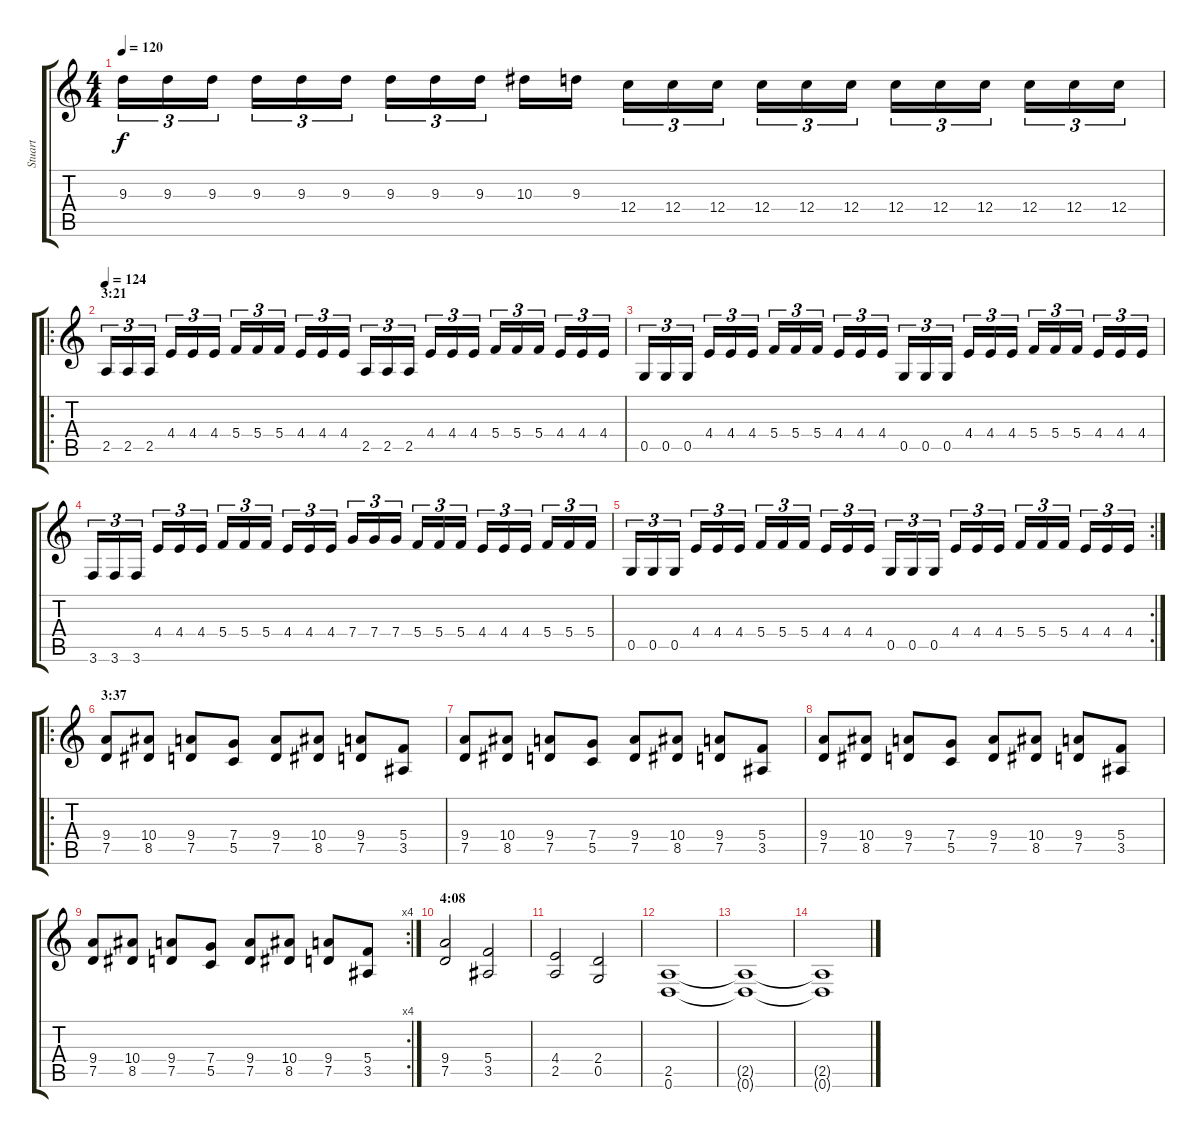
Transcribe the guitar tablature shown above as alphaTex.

\track ("Stuart" "Stuart") {instrument distortionguitar}
\staff {score tabs}
\tuning (D4 A3 F3 C3 G2 D2) {hide}
\ts (4 4)
\tempo 120
\clef g2
\ks c
9.3.16{tu (3 2) dy f} 9.3.16{tu (3 2)} 9.3.16{tu (3 2)} 9.3.16{tu (3 2)} 9.3.16{tu (3 2)} 9.3.16{tu (3 2)} 9.3.16{tu (3 2)} 9.3.16{tu (3 2)} 9.3.16{tu (3 2)} 10.3.16 9.3.16 12.4.16{tu (3 2)} 12.4.16{tu (3 2)} 12.4.16{tu (3 2)} 12.4.16{tu (3 2)} 12.4.16{tu (3 2)} 12.4.16{tu (3 2)} 12.4.16{tu (3 2)} 12.4.16{tu (3 2)} 12.4.16{tu (3 2)} 12.4.16{tu (3 2)} 12.4.16{tu (3 2)} 12.4.16{tu (3 2)} |
\ro
\section ("" "3:21")
\tempo 124
2.5.16{tu (3 2)} 2.5.16{tu (3 2)} 2.5.16{tu (3 2)} 4.4.16{tu (3 2)} 4.4.16{tu (3 2)} 4.4.16{tu (3 2)} 5.4.16{tu (3 2)} 5.4.16{tu (3 2)} 5.4.16{tu (3 2)} 4.4.16{tu (3 2)} 4.4.16{tu (3 2)} 4.4.16{tu (3 2)} 2.5.16{tu (3 2)} 2.5.16{tu (3 2)} 2.5.16{tu (3 2)} 4.4.16{tu (3 2)} 4.4.16{tu (3 2)} 4.4.16{tu (3 2)} 5.4.16{tu (3 2)} 5.4.16{tu (3 2)} 5.4.16{tu (3 2)} 4.4.16{tu (3 2)} 4.4.16{tu (3 2)} 4.4.16{tu (3 2)} |
0.5.16{tu (3 2)} 0.5.16{tu (3 2)} 0.5.16{tu (3 2)} 4.4.16{tu (3 2)} 4.4.16{tu (3 2)} 4.4.16{tu (3 2)} 5.4.16{tu (3 2)} 5.4.16{tu (3 2)} 5.4.16{tu (3 2)} 4.4.16{tu (3 2)} 4.4.16{tu (3 2)} 4.4.16{tu (3 2)} 0.5.16{tu (3 2)} 0.5.16{tu (3 2)} 0.5.16{tu (3 2)} 4.4.16{tu (3 2)} 4.4.16{tu (3 2)} 4.4.16{tu (3 2)} 5.4.16{tu (3 2)} 5.4.16{tu (3 2)} 5.4.16{tu (3 2)} 4.4.16{tu (3 2)} 4.4.16{tu (3 2)} 4.4.16{tu (3 2)} |
3.6.16{tu (3 2)} 3.6.16{tu (3 2)} 3.6.16{tu (3 2)} 4.4.16{tu (3 2)} 4.4.16{tu (3 2)} 4.4.16{tu (3 2)} 5.4.16{tu (3 2)} 5.4.16{tu (3 2)} 5.4.16{tu (3 2)} 4.4.16{tu (3 2)} 4.4.16{tu (3 2)} 4.4.16{tu (3 2)} 7.4.16{tu (3 2)} 7.4.16{tu (3 2)} 7.4.16{tu (3 2)} 5.4.16{tu (3 2)} 5.4.16{tu (3 2)} 5.4.16{tu (3 2)} 4.4.16{tu (3 2)} 4.4.16{tu (3 2)} 4.4.16{tu (3 2)} 5.4.16{tu (3 2)} 5.4.16{tu (3 2)} 5.4.16{tu (3 2)} |
\rc 2
0.5.16{tu (3 2)} 0.5.16{tu (3 2)} 0.5.16{tu (3 2)} 4.4.16{tu (3 2)} 4.4.16{tu (3 2)} 4.4.16{tu (3 2)} 5.4.16{tu (3 2)} 5.4.16{tu (3 2)} 5.4.16{tu (3 2)} 4.4.16{tu (3 2)} 4.4.16{tu (3 2)} 4.4.16{tu (3 2)} 0.5.16{tu (3 2)} 0.5.16{tu (3 2)} 0.5.16{tu (3 2)} 4.4.16{tu (3 2)} 4.4.16{tu (3 2)} 4.4.16{tu (3 2)} 5.4.16{tu (3 2)} 5.4.16{tu (3 2)} 5.4.16{tu (3 2)} 4.4.16{tu (3 2)} 4.4.16{tu (3 2)} 4.4.16{tu (3 2)} |
\ro
\section ("" "3:37")
(9.4 7.5).8 (10.4 8.5).8 (9.4 7.5).8 (7.4 5.5).8 (9.4 7.5).8 (10.4 8.5).8 (9.4 7.5).8 (5.4 3.5).8 |
(9.4 7.5).8 (10.4 8.5).8 (9.4 7.5).8 (7.4 5.5).8 (9.4 7.5).8 (10.4 8.5).8 (9.4 7.5).8 (5.4 3.5).8 |
(9.4 7.5).8 (10.4 8.5).8 (9.4 7.5).8 (7.4 5.5).8 (9.4 7.5).8 (10.4 8.5).8 (9.4 7.5).8 (5.4 3.5).8 |
\rc 4
(9.4 7.5).8 (10.4 8.5).8 (9.4 7.5).8 (7.4 5.5).8 (9.4 7.5).8 (10.4 8.5).8 (9.4 7.5).8 (5.4 3.5).8 |
\section ("" "4:08")
(9.4 7.5).2 (5.4 3.5).2 |
(4.4 2.5).2 (2.4 0.5).2 |
(2.5 0.6).1 |
(2.5{t} 0.6{t}).1 |
(2.5{t} 0.6{t}).1
